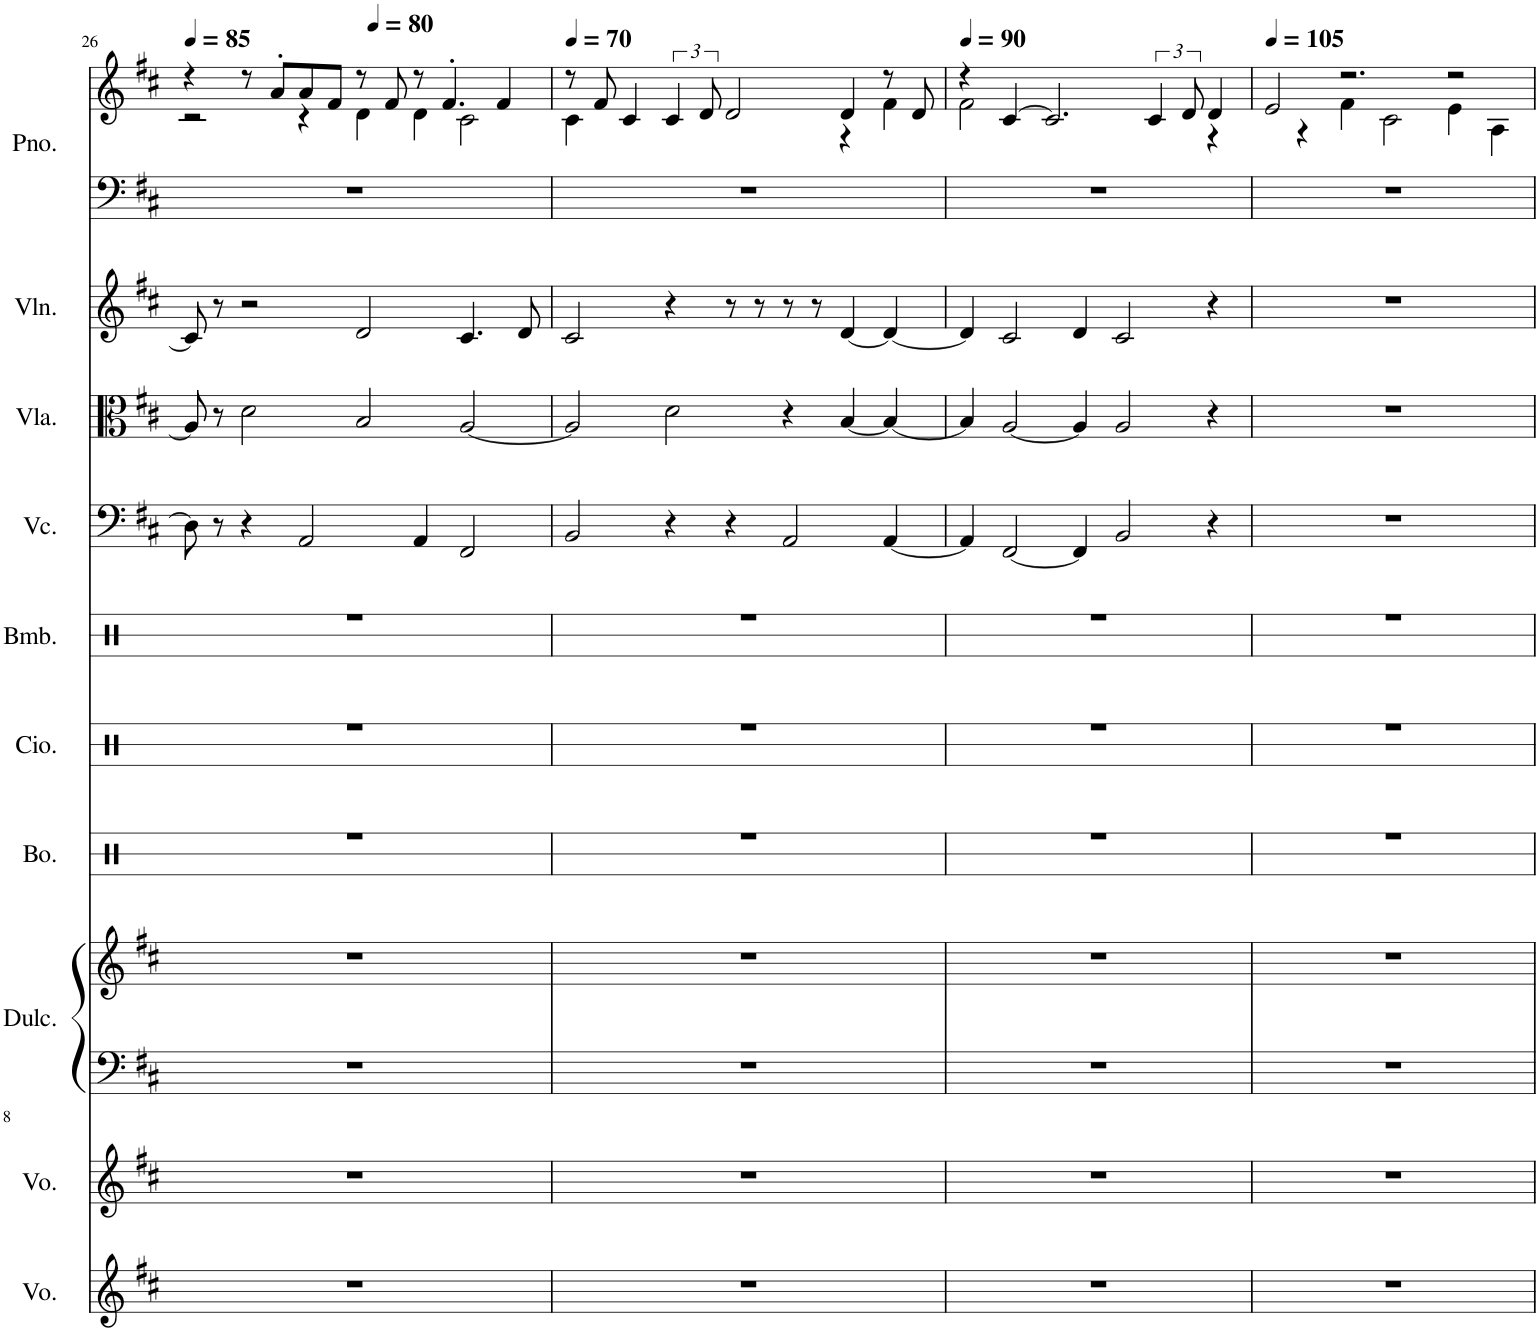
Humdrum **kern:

**kern	**kern	**kern	**kern	**kern	**kern	**kern	**kern	**kern	**kern	**kern	**kern
*part10	*part9	*part8	*part8	*part7	*part6	*part5	*part4	*part3	*part2	*part1	*part1
*staff12	*staff11	*staff10	*staff9	*staff8	*staff7	*staff6	*staff5	*staff4	*staff3	*staff2	*staff1
*I"Voz	*I"Voz	*I"Dulcémele	*	*I"Bongos	*I"Congas	*I"Bombo	*I"Violonchelo	*I"Viola	*I"Violín	*I"Piano	*
*I'Vo.	*I'Vo.	*I'Dulc.	*	*I'Bo.	*	*I'Bmb.	*I'Vc.	*I'Vla.	*I'Vln.	*I'Pno.	*
!!LO:PB:g=z
*clefG2	*clefG2	*clefF4	*clefG2	*clefX	*clefX	*clefX	*clefF4	*clefC3	*clefG2	*clefF4	*clefG2
*k[f#c#]	*k[f#c#]	*k[f#c#]	*k[f#c#]	*k[]	*k[]	*k[]	*k[f#c#]	*k[f#c#]	*k[f#c#]	*k[f#c#]	*k[f#c#]
*M7/4	*M7/4	*M7/4	*M7/4	*M7/4	*M7/4	*M7/4	*M7/4	*M7/4	*M7/4	*M7/4	*M7/4
*MM85	*MM85	*MM85	*MM85	*MM85	*MM85	*MM85	*MM85	*MM85	*MM85	*MM85	*MM85
=26	=26	=26	=26	=26	=26	=26	=26	=26	=26	=26	=26
*	*	*	*	*	*	*	*	*	*	*	*^
1..r	1..r	1..r	1..r	1..r	1..r	1..r	8D\]	8A/]	8c#/]	1..r	4r	2r
.	.	.	.	.	.	.	8r	8r	8r	.	.	.
.	.	.	.	.	.	.	4r	2d\	2r	.	8r	.
.	.	.	.	.	.	.	.	.	.	.	8a'/L	.
.	.	.	.	.	.	.	2AA/	.	.	.	8a/	4r
.	.	.	.	.	.	.	.	.	.	.	8f#/J	.
*	*	*	*	*	*	*	*	*	*	*	*MM80	*
.	.	.	.	.	.	.	.	2B/	2d/	.	8r	4d\
.	.	.	.	.	.	.	.	.	.	.	8f#/	.
.	.	.	.	.	.	.	4AA/	.	.	.	8r	4d\
.	.	.	.	.	.	.	.	.	.	.	4.f#'/	.
.	.	.	.	.	.	.	2FF#/	[2A/	4.c#/	.	.	2c#\
.	.	.	.	.	.	.	.	.	.	.	4f#/	.
.	.	.	.	.	.	.	.	.	8d/	.	.	.
=27	=27	=27	=27	=27	=27	=27	=27	=27	=27	=27	=27	=27
*	*	*	*	*	*	*	*	*	*	*	*MM70	*
1..r	1..r	1..r	1..r	1..r	1..r	1..r	2BB/	2A/]	2c#/	1..r	8r	4c#\
.	.	.	.	.	.	.	.	.	.	.	8f#/	.
.	.	.	.	.	.	.	.	.	.	.	4c#/	1ryy
.	.	.	.	.	.	.	4r	2d\	4r	.	6c#/	.
.	.	.	.	.	.	.	.	.	.	.	12d/	.
.	.	.	.	.	.	.	4r	.	8r	.	2d/	.
.	.	.	.	.	.	.	.	.	8r	.	.	.
.	.	.	.	.	.	.	2AA/	4r	8r	.	.	.
.	.	.	.	.	.	.	.	.	8r	.	.	.
.	.	.	.	.	.	.	.	[4B/	[4d/	.	4d/	4r
.	.	.	.	.	.	.	[4AA/	4B/_	4d/_	.	8r	4f#\
.	.	.	.	.	.	.	.	.	.	.	8d/	.
=28	=28	=28	=28	=28	=28	=28	=28	=28	=28	=28	=28	=28
*	*	*	*	*	*	*	*	*	*	*	*MM90	*
1..r	1..r	1..r	1..r	1..r	1..r	1..r	4AA/]	4B/]	4d/]	1..r	4r	2f#\
.	.	.	.	.	.	.	[2FF#/	[2A/	2c#/	.	[4c#/	.
.	.	.	.	.	.	.	.	.	.	.	2.c#/]	1ryy
.	.	.	.	.	.	.	4FF#/]	4A/]	4d/	.	.	.
.	.	.	.	.	.	.	2BB/	2A/	2c#/	.	.	.
.	.	.	.	.	.	.	.	.	.	.	6c#/	.
.	.	.	.	.	.	.	.	.	.	.	12d/	.
.	.	.	.	.	.	.	4r	4r	4r	.	4d/	4r
=29	=29	=29	=29	=29	=29	=29	=29	=29	=29	=29	=29	=29
*	*	*	*	*	*	*	*	*	*	*	*MM105	*
1..r	1..r	1..r	1..r	1..r	1..r	1..r	1..r	1..r	1..r	1..r	2e/	4ryy
.	.	.	.	.	.	.	.	.	.	.	.	4r
.	.	.	.	.	.	.	.	.	.	.	2.r	4f#\
.	.	.	.	.	.	.	.	.	.	.	.	2c#\
.	.	.	.	.	.	.	.	.	.	.	2r	4e\
.	.	.	.	.	.	.	.	.	.	.	.	4A\
*	*	*	*	*	*	*	*	*	*	*	*v	*v
=	=	=	=	=	=	=	=	=	=	=	=
*-	*-	*-	*-	*-	*-	*-	*-	*-	*-	*-	*-
